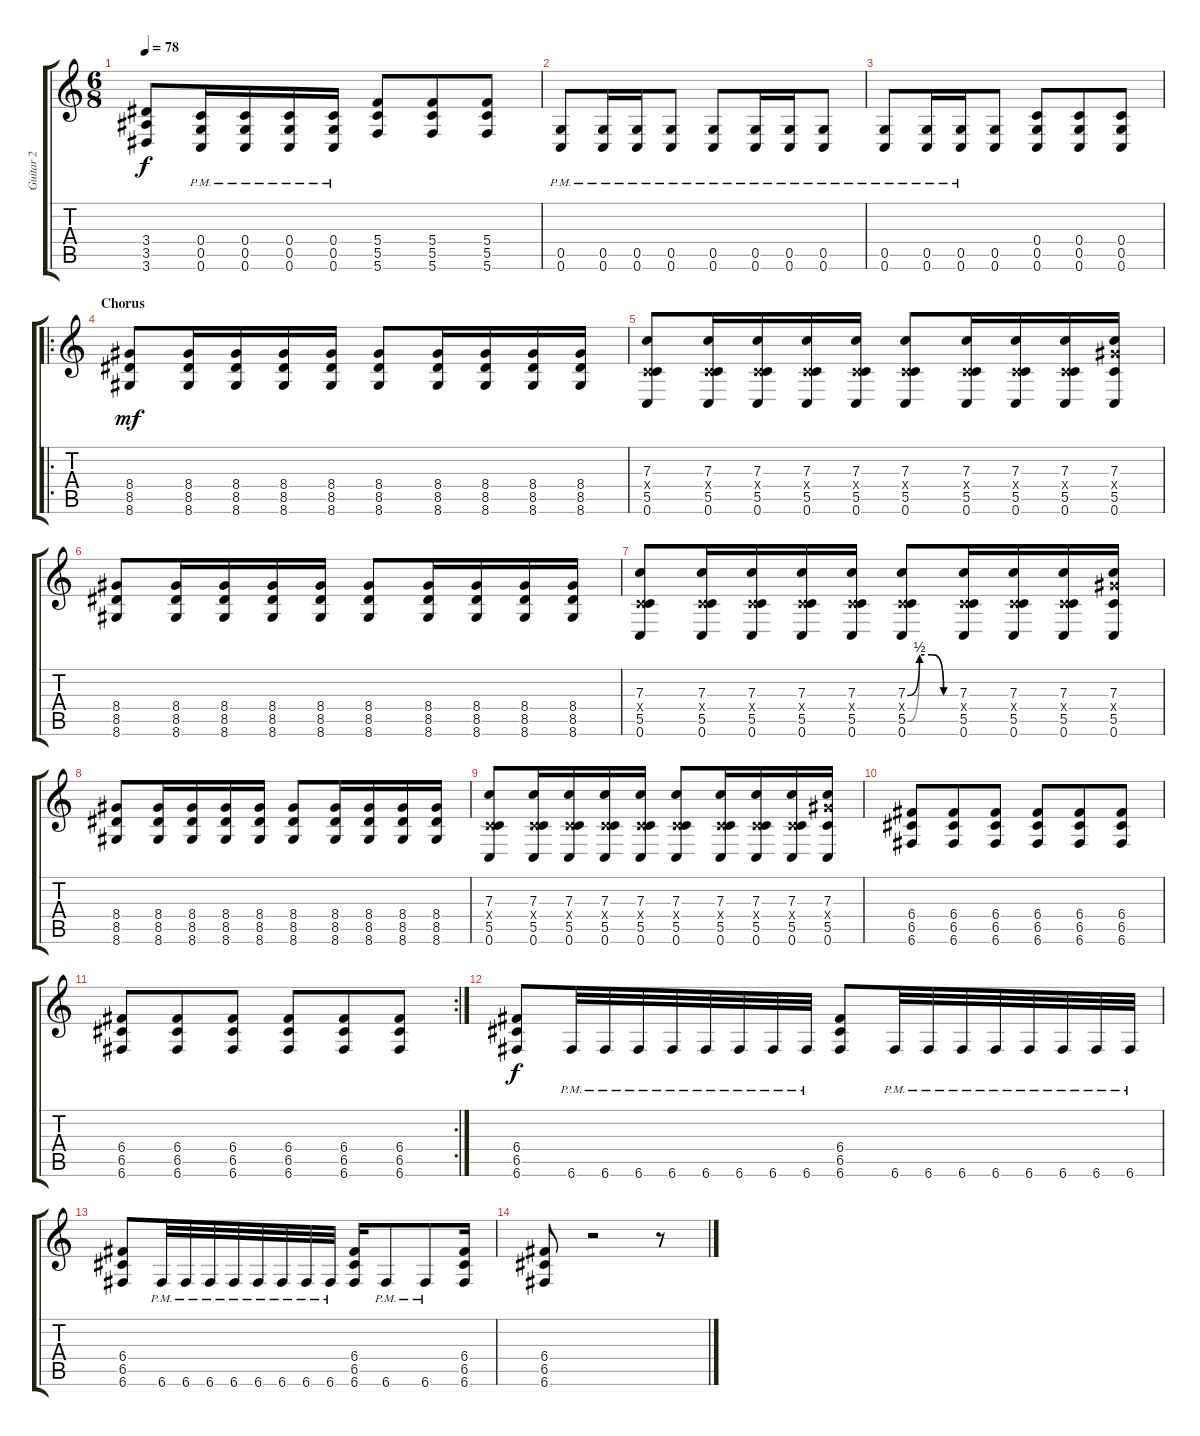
\track ("Guitar 2" "Guitar 2") {instrument overdrivenguitar}
\staff {score tabs}
\tuning (D4 A3 F3 C3 G2 C2) {hide}
\ts (6 8)
\tempo 78
\clef g2
\ks c
(3.4 3.5 3.6).8{dy f} (0.4{pm} 0.5{pm} 0.6{pm}).16 (0.4{pm} 0.5{pm} 0.6{pm}).16 (0.4{pm} 0.5{pm} 0.6{pm}).16 (0.4{pm} 0.5{pm} 0.6{pm}).16 (5.4 5.5 5.6).8 (5.4 5.5 5.6).8 (5.4 5.5 5.6).8 |
(0.5{pm} 0.6{pm}).8 (0.5{pm} 0.6{pm}).16 (0.5{pm} 0.6{pm}).16 (0.5{pm} 0.6{pm}).8 (0.5{pm} 0.6{pm}).8 (0.5{pm} 0.6{pm}).16 (0.5{pm} 0.6{pm}).16 (0.5{pm} 0.6{pm}).8 |
(0.5{pm} 0.6{pm}).8 (0.5{pm} 0.6{pm}).16 (0.5 0.6{pm}).16 (0.5 0.6).8 (0.4 0.5 0.6).8 (0.4 0.5 0.6).8 (0.4 0.5 0.6).8 |
\ro
\section ("" "Chorus")
(8.4 8.5 8.6).8{dy mf} (8.4 8.5 8.6).16 (8.4 8.5 8.6).16 (8.4 8.5 8.6).16 (8.4 8.5 8.6).16 (8.4 8.5 8.6).8 (8.4 8.5 8.6).16 (8.4 8.5 8.6).16 (8.4 8.5 8.6).16 (8.4 8.5 8.6).16 |
(7.3 0.4{x} 5.5 0.6).8 (7.3 0.4{x} 5.5 0.6).16 (7.3 0.4{x} 5.5 0.6).16 (7.3 0.4{x} 5.5 0.6).16 (7.3 0.4{x} 5.5 0.6).16 (7.3 0.4{x} 5.5 0.6).8 (7.3 0.4{x} 5.5 0.6).16 (7.3 0.4{x} 5.5 0.6).16 (7.3 0.4{x} 5.5 0.6).16 (7.3 8.4{x} 5.5 0.6).16 |
(8.4 8.5 8.6).8 (8.4 8.5 8.6).16 (8.4 8.5 8.6).16 (8.4 8.5 8.6).16 (8.4 8.5 8.6).16 (8.4 8.5 8.6).8 (8.4 8.5 8.6).16 (8.4 8.5 8.6).16 (8.4 8.5 8.6).16 (8.4 8.5 8.6).16 |
(7.3 0.4{x} 5.5 0.6).8 (7.3 0.4{x} 5.5 0.6).16 (7.3 0.4{x} 5.5 0.6).16 (7.3 0.4{x} 5.5 0.6).16 (7.3 0.4{x} 5.5 0.6).16 (7.3{be (custom 0 0 15 2 30 2 45 0 60 0)} 0.4{x} 5.5{be (custom 0 0 15 2 30 2 45 0 60 0)} 0.6).8 (7.3 0.4{x} 5.5 0.6).16 (7.3 0.4{x} 5.5 0.6).16 (7.3 0.4{x} 5.5 0.6).16 (7.3 8.4{x} 5.5 0.6).16 |
(8.4 8.5 8.6).8 (8.4 8.5 8.6).16 (8.4 8.5 8.6).16 (8.4 8.5 8.6).16 (8.4 8.5 8.6).16 (8.4 8.5 8.6).8 (8.4 8.5 8.6).16 (8.4 8.5 8.6).16 (8.4 8.5 8.6).16 (8.4 8.5 8.6).16 |
(7.3 0.4{x} 5.5 0.6).8 (7.3 0.4{x} 5.5 0.6).16 (7.3 0.4{x} 5.5 0.6).16 (7.3 0.4{x} 5.5 0.6).16 (7.3 0.4{x} 5.5 0.6).16 (7.3 0.4{x} 5.5 0.6).8 (7.3 0.4{x} 5.5 0.6).16 (7.3 0.4{x} 5.5 0.6).16 (7.3 0.4{x} 5.5 0.6).16 (7.3 8.4{x} 5.5 0.6).16 |
(6.4 6.5 6.6).8 (6.4 6.5 6.6).8 (6.4 6.5 6.6).8 (6.4 6.5 6.6).8 (6.4 6.5 6.6).8 (6.4 6.5 6.6).8 |
\rc 2
(6.4 6.5 6.6).8 (6.4 6.5 6.6).8 (6.4 6.5 6.6).8 (6.4 6.5 6.6).8 (6.4 6.5 6.6).8 (6.4 6.5 6.6).8 |
(6.4 6.5 6.6).8{dy f} 6.6{pm}.32 6.6{pm}.32 6.6{pm}.32 6.6{pm}.32 6.6{pm}.32 6.6{pm}.32 6.6{pm}.32 6.6{pm}.32 (6.4 6.5 6.6).8 6.6{pm}.32 6.6{pm}.32 6.6{pm}.32 6.6{pm}.32 6.6{pm}.32 6.6{pm}.32 6.6{pm}.32 6.6{pm}.32 |
(6.4 6.5 6.6).8 6.6{pm}.32 6.6{pm}.32 6.6{pm}.32 6.6{pm}.32 6.6{pm}.32 6.6{pm}.32 6.6{pm}.32 6.6{pm}.32 (6.4 6.5 6.6).16 6.6{pm}.8 6.6{pm}.8 (6.4 6.5 6.6).16 |
(6.4 6.5 6.6).8 r.2 r.8
